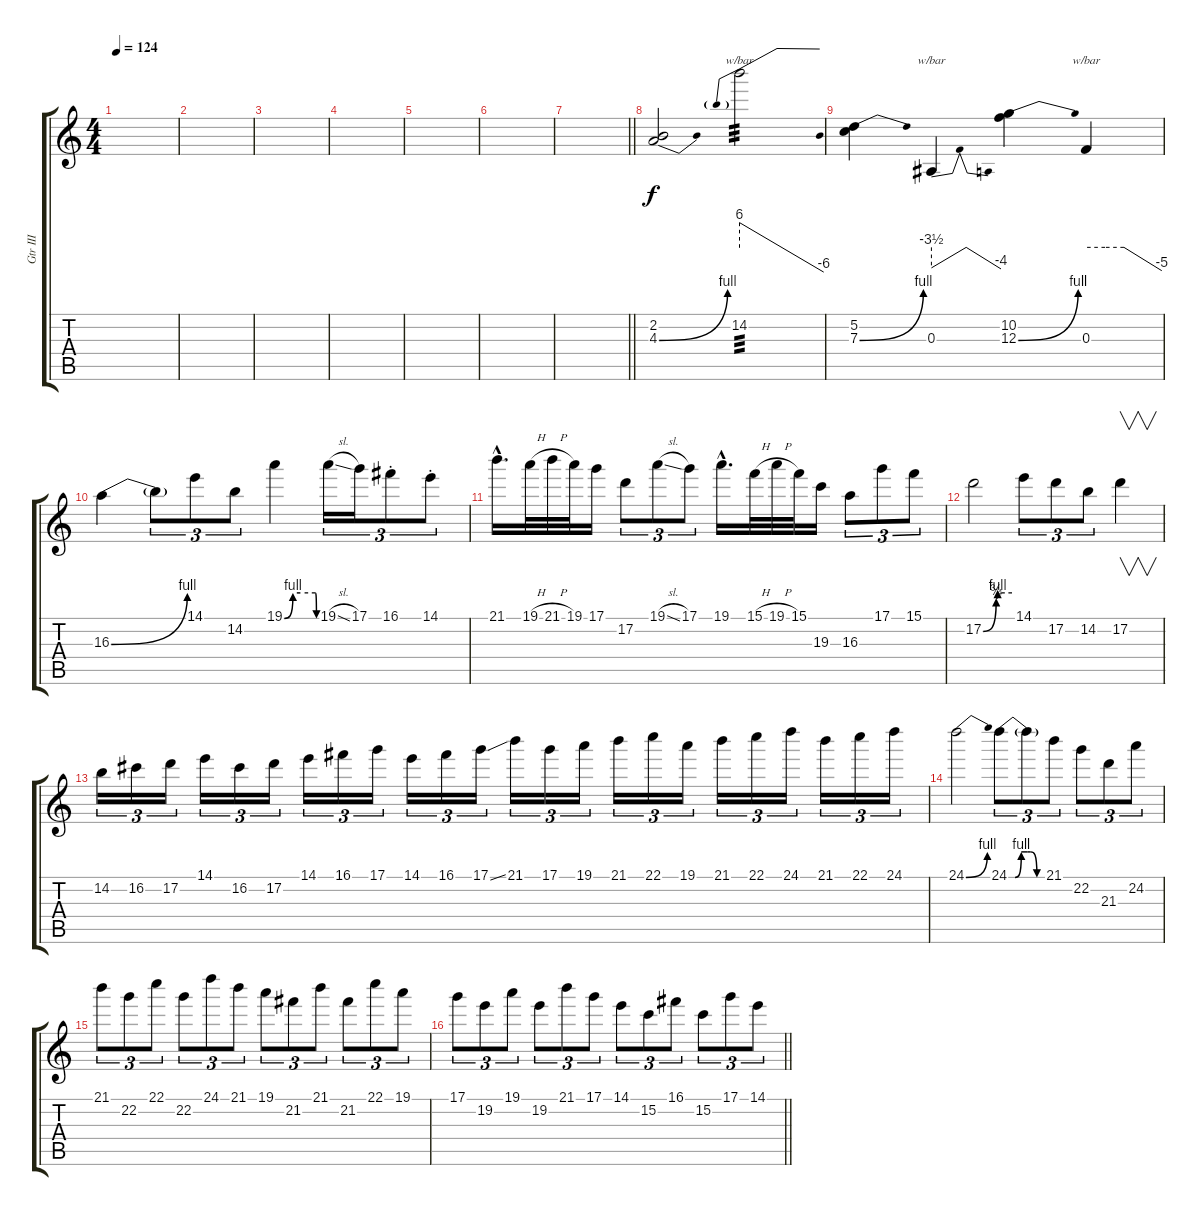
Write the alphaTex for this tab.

\track ("Gtr III" "Gtr III") {instrument overdrivenguitar}
\staff {score tabs}
\tuning (D4 A3 F3 C3 G2 C2) {hide}
\ts (4 4)
\tempo 124
\clef g2
\ks c
|
|
|
|
|
|
\barLineRight lightlight
|
(2.2 4.3{be (bend 0 0 60 4)}).2{volume 16} 14.2.2{tbe (predivedive default 0 24 60 -24) tp 3} |
(5.2 7.3{be (bend 0 0 60 4)}).4 0.3.4{tbe (dip default 0 -14 7 0 20 0 60 -16)} (10.2 12.3{be (bend 0 0 60 4)}).4 0.3.4{tbe (custom default 0 0 15 0 30 0 60 -20)} |
16.3{be (bend 0 0 60 4)}.4 16.3{t}.8{tu (3 2)} 14.1.8{tu (3 2)} 14.2.8{tu (3 2)} 19.1{be (custom 0 0 16 4 30 4 58 4 60 0)}.4 19.1{sl}.16{tu (3 2)} 17.1.16{tu (3 2)} 16.1{st}.8{tu (3 2)} 14.1{st}.8{tu (3 2)} |
21.1{hac}.16{d} 19.1{h}.32 21.1{h}.32 19.1.32 17.1.16 17.2.8{tu (3 2)} 19.1{sl}.8{tu (3 2)} 17.1.8{tu (3 2)} 19.1{hac}.16{d} 15.1{h}.32 19.1{h}.32 15.1.32 19.3.16 16.3.8{tu (3 2)} 17.1.8{tu (3 2)} 15.1.8{tu (3 2)} |
17.2{be (custom 0 0 27 3 30 4 60 4)}.2 14.1.8{tu (3 2)} 17.2.8{tu (3 2)} 14.2.8{tu (3 2)} 17.2.4{v} |
14.2.16{tu (3 2)} 16.2.16{tu (3 2)} 17.2.16{tu (3 2)} 14.1.16{tu (3 2)} 16.2.16{tu (3 2)} 17.2.16{tu (3 2)} 14.1.16{tu (3 2)} 16.1.16{tu (3 2)} 17.1.16{tu (3 2)} 14.1.16{tu (3 2)} 16.1.16{tu (3 2)} 17.1{ss}.16{tu (3 2)} 21.1.16{tu (3 2)} 17.1.16{tu (3 2)} 19.1.16{tu (3 2)} 21.1.16{tu (3 2)} 22.1.16{tu (3 2)} 19.1.16{tu (3 2)} 21.1.16{tu (3 2)} 22.1.16{tu (3 2)} 24.1.16{tu (3 2)} 21.1.16{tu (3 2)} 22.1.16{tu (3 2)} 24.1.16{tu (3 2)} |
24.1{be (bend 0 0 60 4)}.2 24.1{be (custom 0 0 7 0 10 0 20 4 30 4 35 4 45 0 60 0)}.8{tu (3 2)} 24.1{t}.8{tu (3 2)} 21.1.8{tu (3 2)} 22.2.8{tu (3 2)} 21.3.8{tu (3 2)} 24.2.8{tu (3 2)} |
21.1.8{tu (3 2)} 22.2.8{tu (3 2)} 22.1.8{tu (3 2)} 22.2.8{tu (3 2)} 24.1.8{tu (3 2)} 21.1.8{tu (3 2)} 19.1.8{tu (3 2)} 21.2.8{tu (3 2)} 21.1.8{tu (3 2)} 21.2.8{tu (3 2)} 22.1.8{tu (3 2)} 19.1.8{tu (3 2)} |
\barLineRight lightlight
17.1.8{tu (3 2)} 19.2.8{tu (3 2)} 19.1.8{tu (3 2)} 19.2.8{tu (3 2)} 21.1.8{tu (3 2)} 17.1.8{tu (3 2)} 14.1.8{tu (3 2)} 15.2.8{tu (3 2)} 16.1.8{tu (3 2)} 15.2.8{tu (3 2)} 17.1.8{tu (3 2)} 14.1.8{tu (3 2)}
